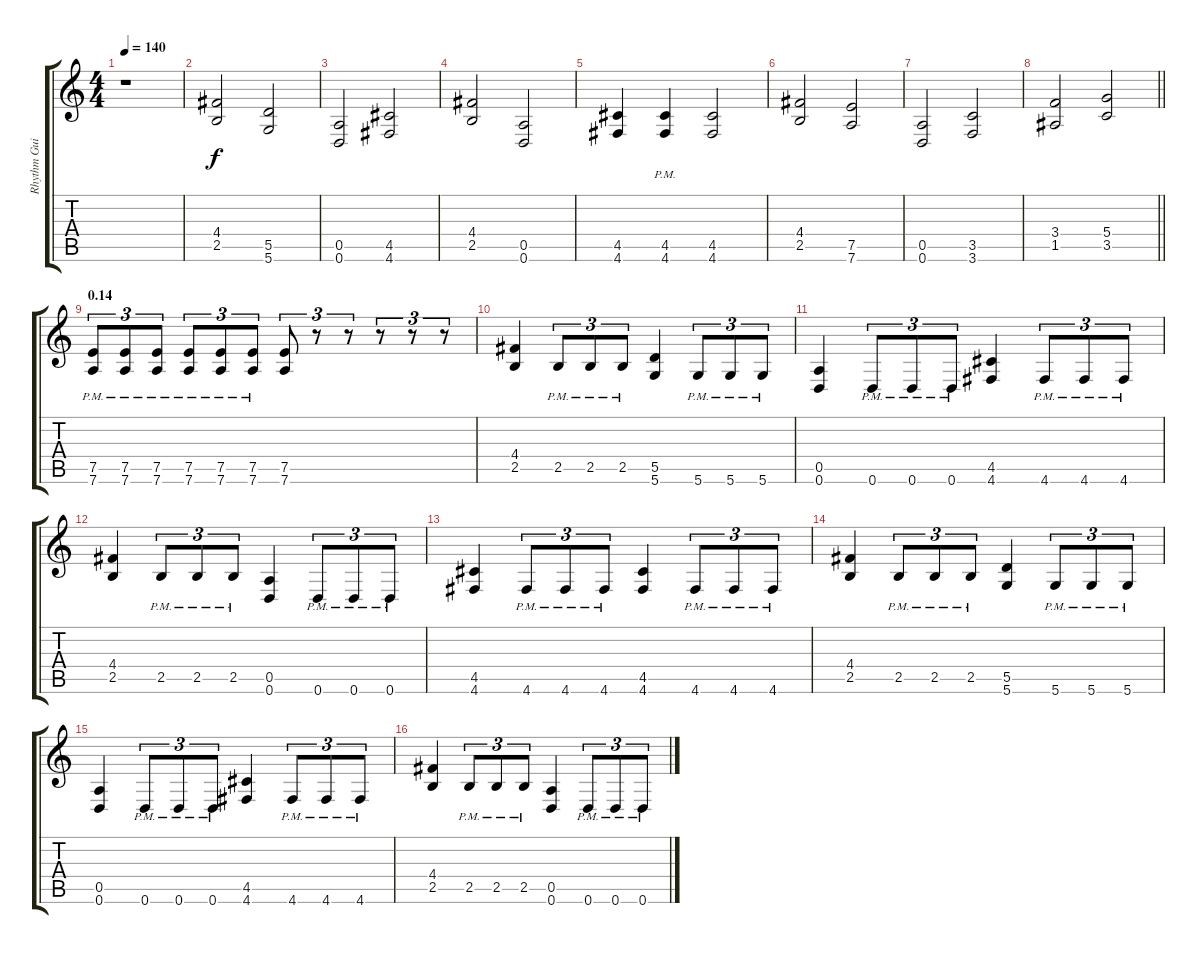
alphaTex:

\track ("Rhythm Guitar" "Rhythm Gui") {instrument distortionguitar}
\staff {score tabs}
\tuning (E4 B3 G3 D3 A2 D2) {hide}
\ts (4 4)
\tempo 140
\clef g2
\ks c
r.1{dy f instrument distortionguitar} |
(4.4 2.5).2 (5.5 5.6).2 |
(0.5 0.6).2 (4.5 4.6).2 |
(4.4 2.5).2 (0.5 0.6).2 |
(4.5 4.6).4 (4.5{pm} 4.6{pm}).4 (4.5 4.6).2 |
(4.4 2.5).2 (7.5 7.6).2 |
(0.5 0.6).2 (3.5 3.6).2 |
\barLineRight lightlight
(3.4 1.5).2 (5.4 3.5).2 |
\section ("" "0.14")
(7.5{pm} 7.6{pm}).8{tu (3 2)} (7.5{pm} 7.6{pm}).8{tu (3 2)} (7.5{pm} 7.6{pm}).8{tu (3 2)} (7.5{pm} 7.6{pm}).8{tu (3 2)} (7.5{pm} 7.6{pm}).8{tu (3 2)} (7.5{pm} 7.6{pm}).8{tu (3 2)} (7.5 7.6).8{tu (3 2)} r.8{tu (3 2)} r.8{tu (3 2)} r.8{tu (3 2)} r.8{tu (3 2)} r.8{tu (3 2)} |
(4.4 2.5).4 2.5{pm}.8{tu (3 2)} 2.5{pm}.8{tu (3 2)} 2.5{pm}.8{tu (3 2)} (5.5 5.6).4 5.6{pm}.8{tu (3 2)} 5.6{pm}.8{tu (3 2)} 5.6{pm}.8{tu (3 2)} |
(0.5 0.6).4 0.6{pm}.8{tu (3 2)} 0.6{pm}.8{tu (3 2)} 0.6{pm}.8{tu (3 2)} (4.5 4.6).4 4.6{pm}.8{tu (3 2)} 4.6{pm}.8{tu (3 2)} 4.6{pm}.8{tu (3 2)} |
(4.4 2.5).4 2.5{pm}.8{tu (3 2)} 2.5{pm}.8{tu (3 2)} 2.5{pm}.8{tu (3 2)} (0.5 0.6).4 0.6{pm}.8{tu (3 2)} 0.6{pm}.8{tu (3 2)} 0.6{pm}.8{tu (3 2)} |
(4.5 4.6).4 4.6{pm}.8{tu (3 2)} 4.6{pm}.8{tu (3 2)} 4.6{pm}.8{tu (3 2)} (4.5 4.6).4 4.6{pm}.8{tu (3 2)} 4.6{pm}.8{tu (3 2)} 4.6{pm}.8{tu (3 2)} |
(4.4 2.5).4 2.5{pm}.8{tu (3 2)} 2.5{pm}.8{tu (3 2)} 2.5{pm}.8{tu (3 2)} (5.5 5.6).4 5.6{pm}.8{tu (3 2)} 5.6{pm}.8{tu (3 2)} 5.6{pm}.8{tu (3 2)} |
(0.5 0.6).4 0.6{pm}.8{tu (3 2)} 0.6{pm}.8{tu (3 2)} 0.6{pm}.8{tu (3 2)} (4.5 4.6).4 4.6{pm}.8{tu (3 2)} 4.6{pm}.8{tu (3 2)} 4.6{pm}.8{tu (3 2)} |
(4.4 2.5).4 2.5{pm}.8{tu (3 2)} 2.5{pm}.8{tu (3 2)} 2.5{pm}.8{tu (3 2)} (0.5 0.6).4 0.6{pm}.8{tu (3 2)} 0.6{pm}.8{tu (3 2)} 0.6{pm}.8{tu (3 2)}
